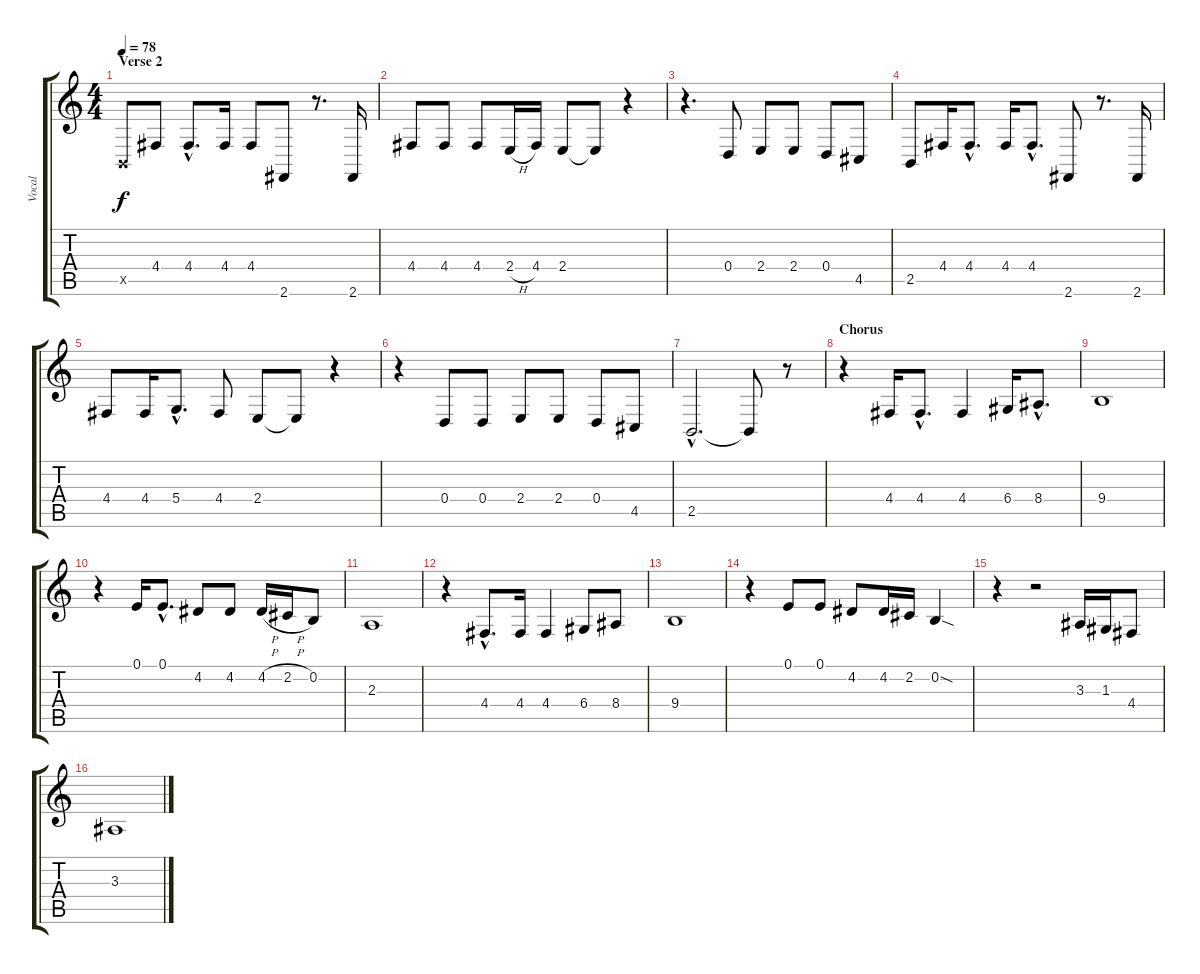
\track ("Vocal" "Vocal") {instrument trumpet}
\staff {score tabs}
\tuning (E4 B3 G3 D3 A2 E2) {hide}
\ts (4 4)
\section ("" "Verse 2")
\tempo 78
\clef g2
\ks c
2.5{x}.8{dy f} 4.4.8 4.4{hac}.8{d} 4.4.16 4.4.8 2.6.8 r.8{d} 2.6.16 |
4.4.8 4.4.8 4.4.8 2.4{h}.16 4.4.16 2.4.8 2.4{t}.8 r.4 |
r.4{d} 0.4.8 2.4.8 2.4.8 0.4.8 4.5.8 |
2.5.8 4.4.16 4.4{hac}.8{d} 4.4.16 4.4{hac}.8{d} 2.6.8 r.8{d} 2.6.16 |
4.4.8 4.4.16 5.4{hac}.8{d} 4.4.8 2.4.8 2.4{t}.8 r.4 |
r.4 0.4.8 0.4.8 2.4.8 2.4.8 0.4.8 4.5.8 |
2.5{hac}.2{d} 2.5{t}.8 r.8 |
\section ("" "Chorus")
r.4 4.4.16 4.4{hac}.8{d} 4.4.4 6.4.16 8.4{hac}.8{d} |
9.4.1 |
r.4 0.1.16 0.1{hac}.8{d} 4.2.8 4.2.8 4.2{h}.16 2.2{h}.16 0.2.8 |
2.3.1 |
r.4 4.4{hac}.8{d} 4.4.16 4.4.4 6.4.8 8.4.8 |
9.4.1 |
r.4 0.1.8 0.1.8 4.2.8 4.2.16 2.2.16 0.2{sod}.4 |
r.4 r.2 3.3.16 1.3.16 4.4.8 |
3.3.1
